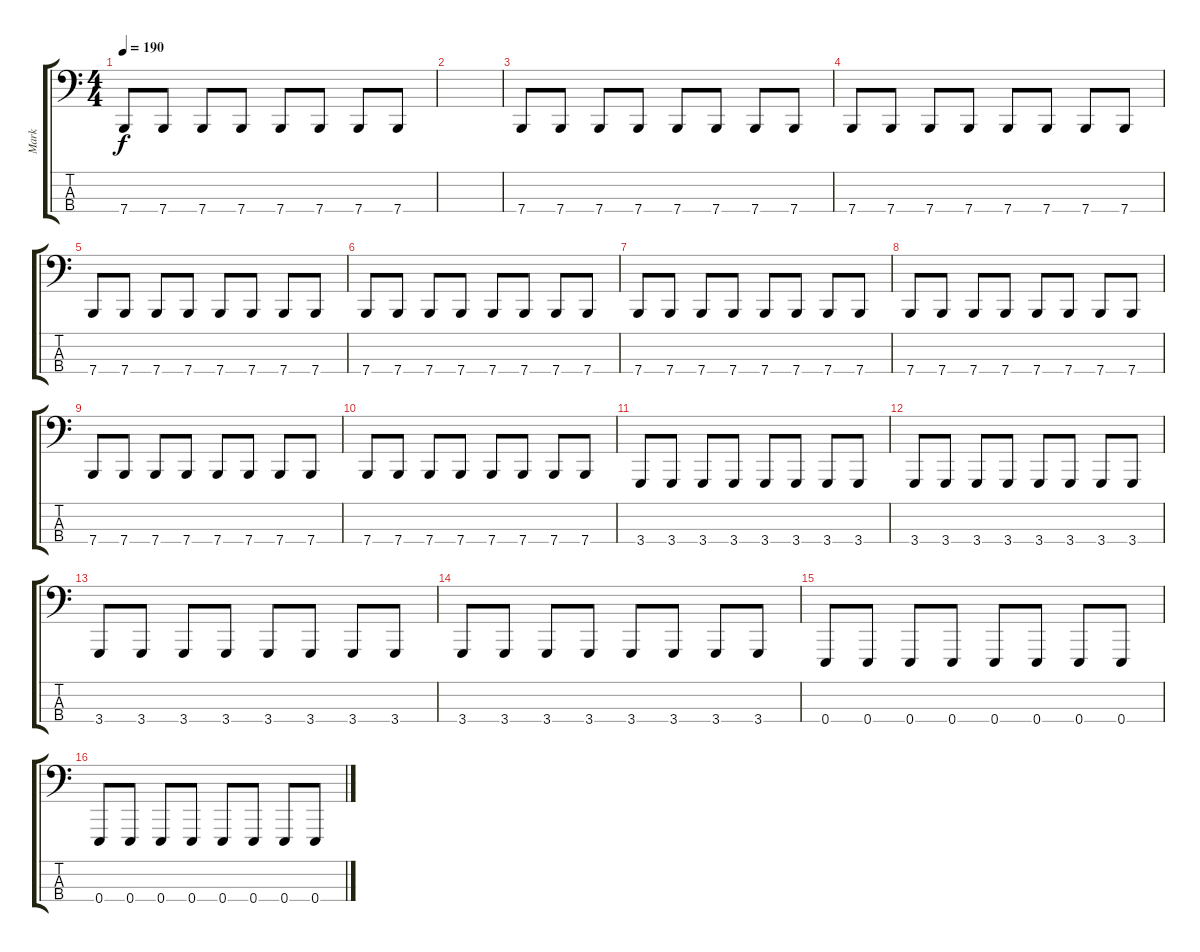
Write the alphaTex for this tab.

\track ("Mark" "Mark") {instrument synthbrass1}
\staff {score tabs}
\tuning (G2 D2 A1 E1) {hide}
\ts (4 4)
\tempo 190
\clef f4
\ks c
7.4.8{dy f} 7.4.8 7.4.8 7.4.8 7.4.8 7.4.8 7.4.8 7.4.8 |
|
7.4.8 7.4.8 7.4.8 7.4.8 7.4.8 7.4.8 7.4.8 7.4.8 |
7.4.8 7.4.8 7.4.8 7.4.8 7.4.8 7.4.8 7.4.8 7.4.8 |
7.4.8 7.4.8 7.4.8 7.4.8 7.4.8 7.4.8 7.4.8 7.4.8 |
7.4.8 7.4.8 7.4.8 7.4.8 7.4.8 7.4.8 7.4.8 7.4.8 |
7.4.8 7.4.8 7.4.8 7.4.8 7.4.8 7.4.8 7.4.8 7.4.8 |
7.4.8 7.4.8 7.4.8 7.4.8 7.4.8 7.4.8 7.4.8 7.4.8 |
7.4.8 7.4.8 7.4.8 7.4.8 7.4.8 7.4.8 7.4.8 7.4.8 |
7.4.8 7.4.8 7.4.8 7.4.8 7.4.8 7.4.8 7.4.8 7.4.8 |
3.4.8 3.4.8 3.4.8 3.4.8 3.4.8 3.4.8 3.4.8 3.4.8 |
3.4.8 3.4.8 3.4.8 3.4.8 3.4.8 3.4.8 3.4.8 3.4.8 |
3.4.8 3.4.8 3.4.8 3.4.8 3.4.8 3.4.8 3.4.8 3.4.8 |
3.4.8 3.4.8 3.4.8 3.4.8 3.4.8 3.4.8 3.4.8 3.4.8 |
0.4.8 0.4.8 0.4.8 0.4.8 0.4.8 0.4.8 0.4.8 0.4.8 |
0.4.8 0.4.8 0.4.8 0.4.8 0.4.8 0.4.8 0.4.8 0.4.8
